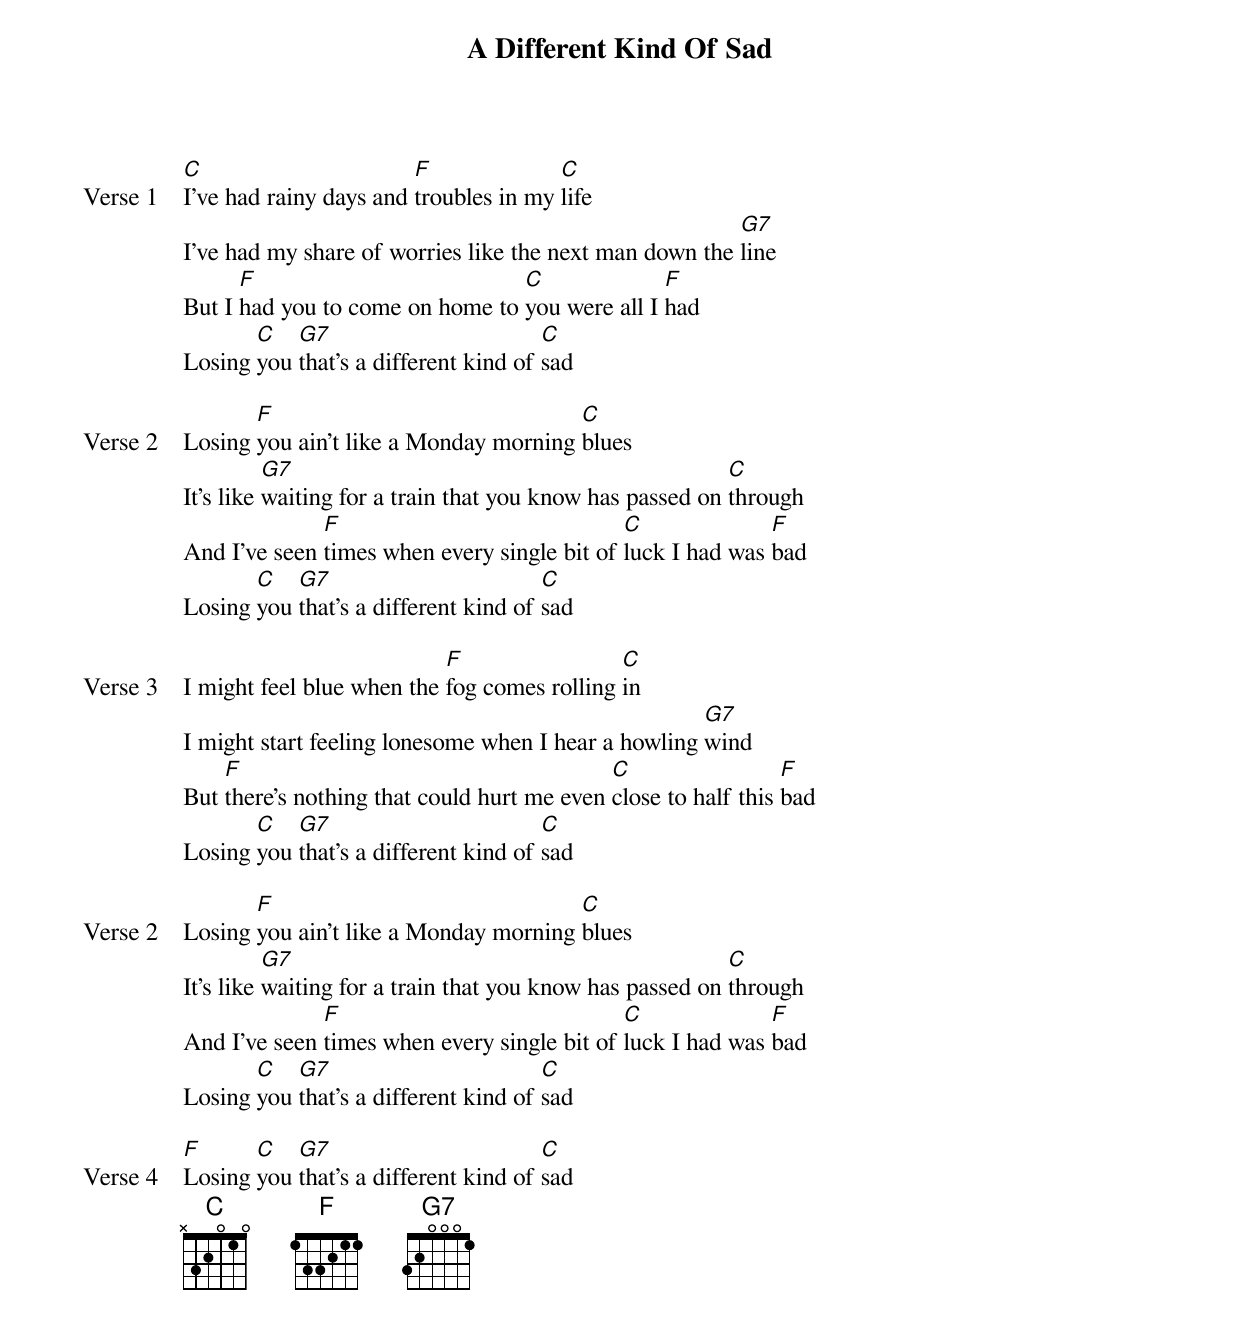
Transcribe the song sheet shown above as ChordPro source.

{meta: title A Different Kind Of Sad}
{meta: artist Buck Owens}
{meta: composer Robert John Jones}

{start_of_verse: Verse 1}
[C]I've had rainy days and [F]troubles in my [C]life
I've had my share of worries like the next man down the [G7]line
But I [F]had you to come on home to [C]you were all I [F]had
Losing [C]you [G7]that's a different kind of [C]sad
{end_of_verse}

{start_of_verse: Verse 2}
Losing [F]you ain't like a Monday morning [C]blues
It's like [G7]waiting for a train that you know has passed on [C]through
And I've seen [F]times when every single bit of [C]luck I had was [F]bad
Losing [C]you [G7]that's a different kind of [C]sad
{end_of_verse}

{start_of_verse: Verse 3}
I might feel blue when the [F]fog comes rolling [C]in
I might start feeling lonesome when I hear a howling [G7]wind
But [F]there's nothing that could hurt me even [C]close to half this [F]bad
Losing [C]you [G7]that's a different kind of [C]sad
{end_of_verse}

{start_of_verse: Verse 2}
Losing [F]you ain't like a Monday morning [C]blues
It's like [G7]waiting for a train that you know has passed on [C]through
And I've seen [F]times when every single bit of [C]luck I had was [F]bad
Losing [C]you [G7]that's a different kind of [C]sad
{end_of_verse}

{start_of_verse: Verse 4}
[F]Losing [C]you [G7]that's a different kind of [C]sad
{end_of_verse}
